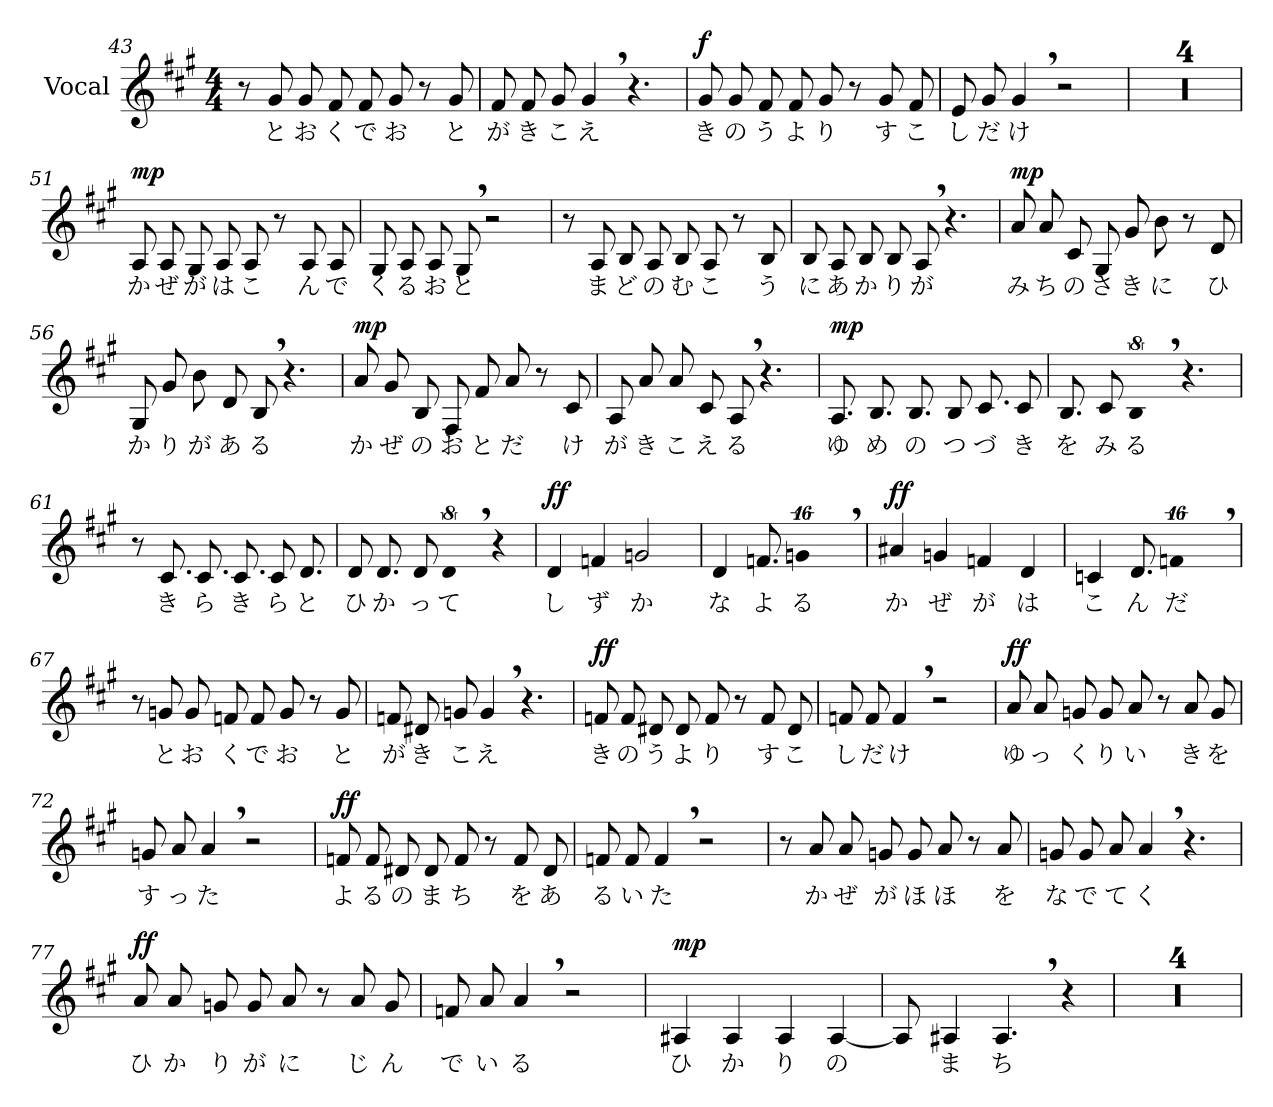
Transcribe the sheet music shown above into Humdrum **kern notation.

**kern	**text	**dynam
*part1	*part1	*part1
*staff1	*staff1	*staff1
*I"Vocal	*	*
*clefG2	*	*
*k[f#c#g#]	*	*
*M4/4	*	*
=43	=43	=43
8r	.	.
8g#	と	.
8g#	お	.
8f#	く	.
8f#	で	.
8g#	お	.
8r	.	.
8g#	と	.
=44	=44	=44
8f#	が	.
8f#	き	.
8g#	こ	.
4g#,	え	.
4.r	.	.
=45	=45	=45
!	!	!LO:DY:b
8g#	き	f
8g#	の	.
8f#	う	.
8f#	よ	.
8g#	り	.
8r	.	.
8g#	す	.
8f#	こ	.
=46	=46	=46
8e	し	.
8g#	だ	.
4g#,	け	.
2r	.	.
=47	=47	=47
1r	.	.
=48	=48	=48
1r	.	.
=49	=49	=49
1r	.	.
=50	=50	=50
1r	.	.
=51	=51	=51
!	!	!LO:DY:b
8A	か	mp
8A	ぜ	.
8G#	が	.
8A	は	.
8A	こ	.
8r	.	.
8A	ん	.
8A	で	.
=52	=52	=52
8G#	く	.
8A	る	.
8A	お	.
8G#,	と	.
2r	.	.
=53	=53	=53
8r	.	.
8A	ま	.
8B	ど	.
8A	の	.
8B	む	.
8A	こ	.
8r	.	.
8B	う	.
=54	=54	=54
8B	に	.
8A	あ	.
8B	か	.
8B	り	.
8A,	が	.
4.r	.	.
=55	=55	=55
!	!	!LO:DY:b
8a	み	mp
8a	ち	.
8c#	の	.
8G#	さ	.
8g#	き	.
8b	に	.
8r	.	.
8d	ひ	.
=56	=56	=56
8G#	か	.
8g#	り	.
8b	が	.
8d	あ	.
8B,	る	.
4.r	.	.
=57	=57	=57
!	!	!LO:DY:b
8a	か	mp
8g#	ぜ	.
8B	の	.
8F#	お	.
8f#	と	.
8a	だ	.
8r	.	.
8c#	け	.
=58	=58	=58
8A	が	.
8a	き	.
8a	こ	.
8c#	え	.
8A,	る	.
4.r	.	.
=59	=59	=59
!	!	!LO:DY:b
8.A	ゆ	mp
8.B	め	.
8.B	の	.
8B	つ	.
8.c#	づ	.
8c#	き	.
=60	=60	=60
8.B	を	.
8c#	み	.
!LO:N:vis=4	!	!
16%5B,	る	.
4.r	.	.
=61	=61	=61
8r	.	.
8.c#	き	.
8.c#	ら	.
8.c#	き	.
8c#	ら	.
8.d	と	.
=62	=62	=62
8d	ひ	.
8.d	か	.
8d	っ	.
!LO:N:vis=4	!	!
16%5d,	て	.
4r	.	.
=63	=63	=63
!	!	!LO:DY:b
4d	し	ff
4f	ず	.
2g	か	.
=64	=64	=64
4d	な	.
8.f	よ	.
!LO:N:vis=4	!	!
16%9g,	る	.
=65	=65	=65
!	!	!LO:DY:b
4a#	か	ff
4g	ぜ	.
4f	が	.
4d	は	.
=66	=66	=66
4c	こ	.
8.d	ん	.
!LO:N:vis=4	!	!
16%9f,	だ	.
=67	=67	=67
8r	.	.
8g	と	.
8g	お	.
8f	く	.
8f	で	.
8g	お	.
8r	.	.
8g	と	.
=68	=68	=68
8f	が	.
8d#	き	.
8g	こ	.
4g,	え	.
4.r	.	.
=69	=69	=69
!	!	!LO:DY:b
8f	き	ff
8f	の	.
8d#	う	.
8d#	よ	.
8f	り	.
8r	.	.
8f	す	.
8d#	こ	.
=70	=70	=70
8f	し	.
8f	だ	.
4f,	け	.
2r	.	.
=71	=71	=71
!	!	!LO:DY:b
8a	ゆ	ff
8a	っ	.
8g	く	.
8g	り	.
8a	い	.
8r	.	.
8a	き	.
8g	を	.
=72	=72	=72
8g	す	.
8a	っ	.
4a,	た	.
2r	.	.
=73	=73	=73
!	!	!LO:DY:b
8f	よ	ff
8f	る	.
8d#	の	.
8d#	ま	.
8f	ち	.
8r	.	.
8f	を	.
8d#	あ	.
=74	=74	=74
8f	る	.
8f	い	.
4f,	た	.
2r	.	.
=75	=75	=75
8r	.	.
8a	か	.
8a	ぜ	.
8g	が	.
8g	ほ	.
8a	ほ	.
8r	.	.
8a	を	.
=76	=76	=76
8g	な	.
8g	で	.
8a	て	.
4a,	く	.
4.r	.	.
=77	=77	=77
!	!	!LO:DY:b
8a	ひ	ff
8a	か	.
8g	り	.
8g	が	.
8a	に	.
8r	.	.
8a	じ	.
8g	ん	.
=78	=78	=78
8f	で	.
8a	い	.
4a,	る	.
2r	.	.
=79	=79	=79
!	!	!LO:DY:b
4A#	ひ	mp
4A#	か	.
4A#	り	.
[4A#	の	.
=80	=80	=80
8A#]	.	.
4A#	ま	.
4.A#,	ち	.
4r	.	.
=81	=81	=81
1r	.	.
=82	=82	=82
1r	.	.
=83	=83	=83
1r	.	.
=84	=84	=84
1r	.	.
=	=	=
*-	*-	*-
